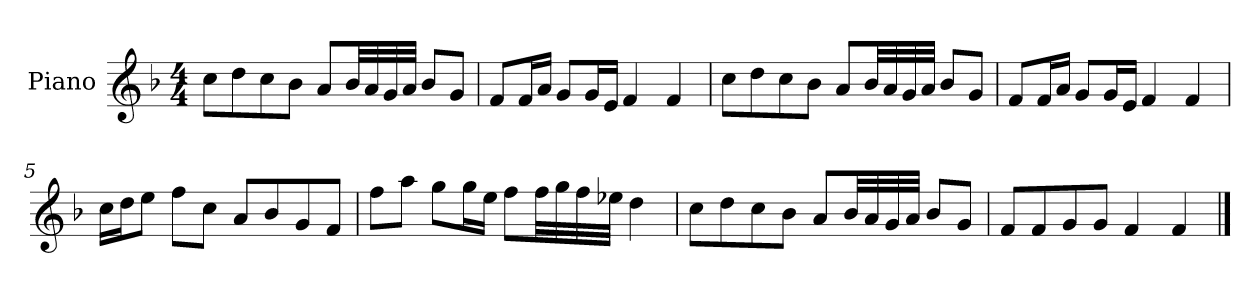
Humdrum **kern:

**kern
*part1
*staff1
*I"Piano
*I'P-no
*clefG2
*k[b-]
*M4/4
*MM90
=1
8cc\L
8dd\
8cc\
8b-\J
8a/L
32b-/LL
32a/
32g/
32a/JJJ
8b-/L
8g/J
=2
8f/L
16f/L
16a/JJ
8g/L
16g/L
16e/JJ
4f/
4f/
=3
8cc\L
8dd\
8cc\
8b-\J
8a/L
32b-/LL
32a/
32g/
32a/JJJ
8b-/L
8g/J
=4
8f/L
16f/L
16a/JJ
8g/L
16g/L
16e/JJ
4f/
4f/
!!LO:LB:g=z
=5
16cc\LL
16dd\J
8ee\J
8ff\L
8cc\J
8a/L
8b-/
8g/
8f/J
=6
8ff\L
8aa\J
8gg\L
16gg\L
16ee\JJ
8ff\L
32ff\LL
32gg\
32ff\
32ee-X\JJJ
4dd\
=7
8cc\L
8dd\
8cc\
8b-\J
8a/L
32b-/LL
32a/
32g/
32a/JJJ
8b-/L
8g/J
=8
8f/L
8f/
8g/
8g/J
4f/
4f/
==
*-
